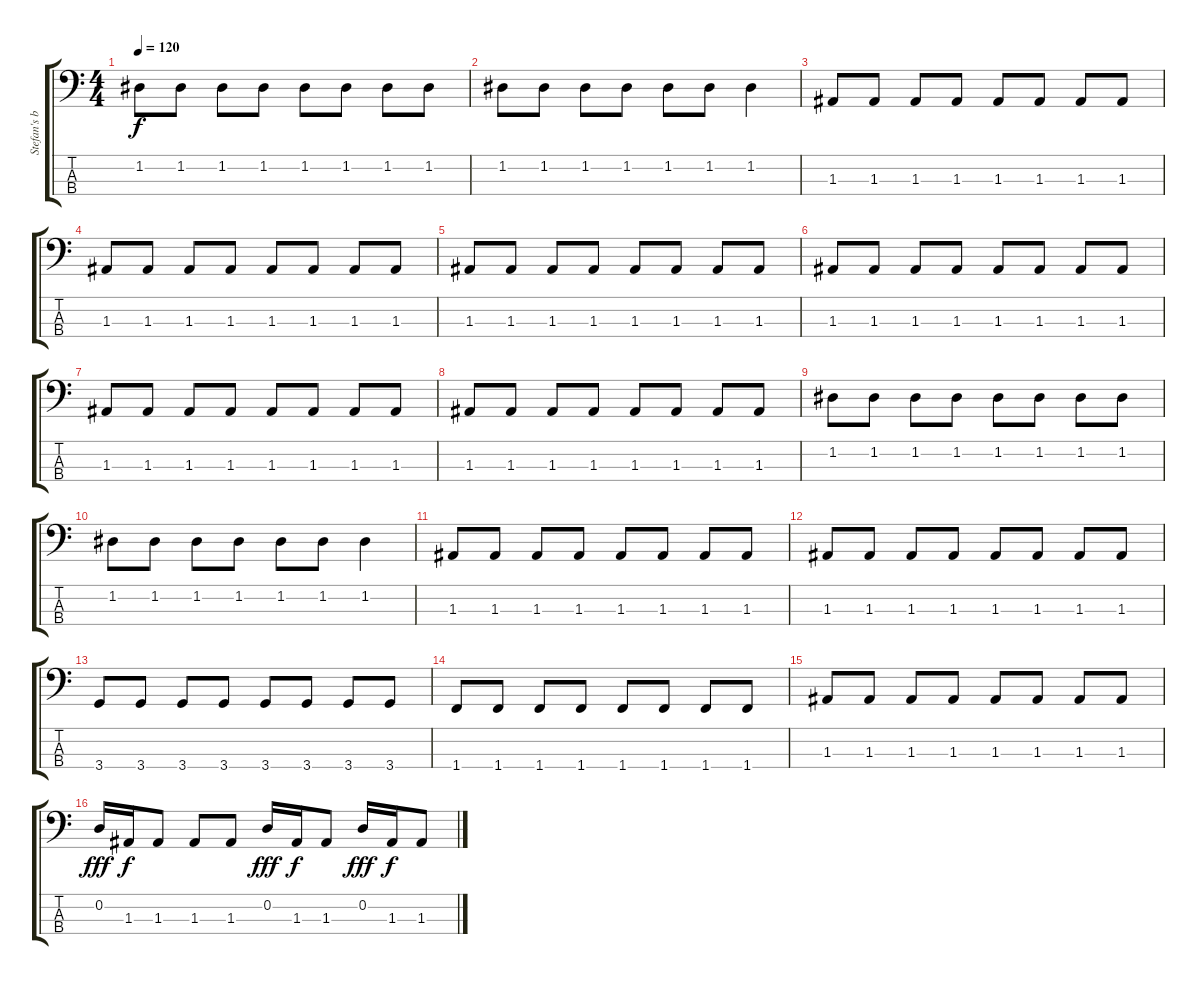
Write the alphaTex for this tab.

\track ("Stefan's bass guitar" "Stefan's b") {instrument electricbasspick}
\staff {score tabs}
\tuning (G2 D2 A1 E1) {hide}
\ts (4 4)
\tempo 120
\clef f4
\ks c
1.2.8{dy f} 1.2.8 1.2.8 1.2.8 1.2.8 1.2.8 1.2.8 1.2.8 |
1.2.8 1.2.8 1.2.8 1.2.8 1.2.8 1.2.8 1.2.4 |
1.3.8 1.3.8 1.3.8 1.3.8 1.3.8 1.3.8 1.3.8 1.3.8 |
1.3.8 1.3.8 1.3.8 1.3.8 1.3.8 1.3.8 1.3.8 1.3.8 |
1.3.8 1.3.8 1.3.8 1.3.8 1.3.8 1.3.8 1.3.8 1.3.8 |
1.3.8 1.3.8 1.3.8 1.3.8 1.3.8 1.3.8 1.3.8 1.3.8 |
1.3.8 1.3.8 1.3.8 1.3.8 1.3.8 1.3.8 1.3.8 1.3.8 |
1.3.8 1.3.8 1.3.8 1.3.8 1.3.8 1.3.8 1.3.8 1.3.8 |
1.2.8 1.2.8 1.2.8 1.2.8 1.2.8 1.2.8 1.2.8 1.2.8 |
1.2.8 1.2.8 1.2.8 1.2.8 1.2.8 1.2.8 1.2.4 |
1.3.8 1.3.8 1.3.8 1.3.8 1.3.8 1.3.8 1.3.8 1.3.8 |
1.3.8 1.3.8 1.3.8 1.3.8 1.3.8 1.3.8 1.3.8 1.3.8 |
3.4.8 3.4.8 3.4.8 3.4.8 3.4.8 3.4.8 3.4.8 3.4.8 |
1.4.8 1.4.8 1.4.8 1.4.8 1.4.8 1.4.8 1.4.8 1.4.8 |
1.3.8 1.3.8 1.3.8 1.3.8 1.3.8 1.3.8 1.3.8 1.3.8 |
0.2.16{dy fff} 1.3.16{dy f} 1.3.8 1.3.8 1.3.8 0.2.16{dy fff} 1.3.16{dy f} 1.3.8 0.2.16{dy fff} 1.3.16{dy f} 1.3.8
